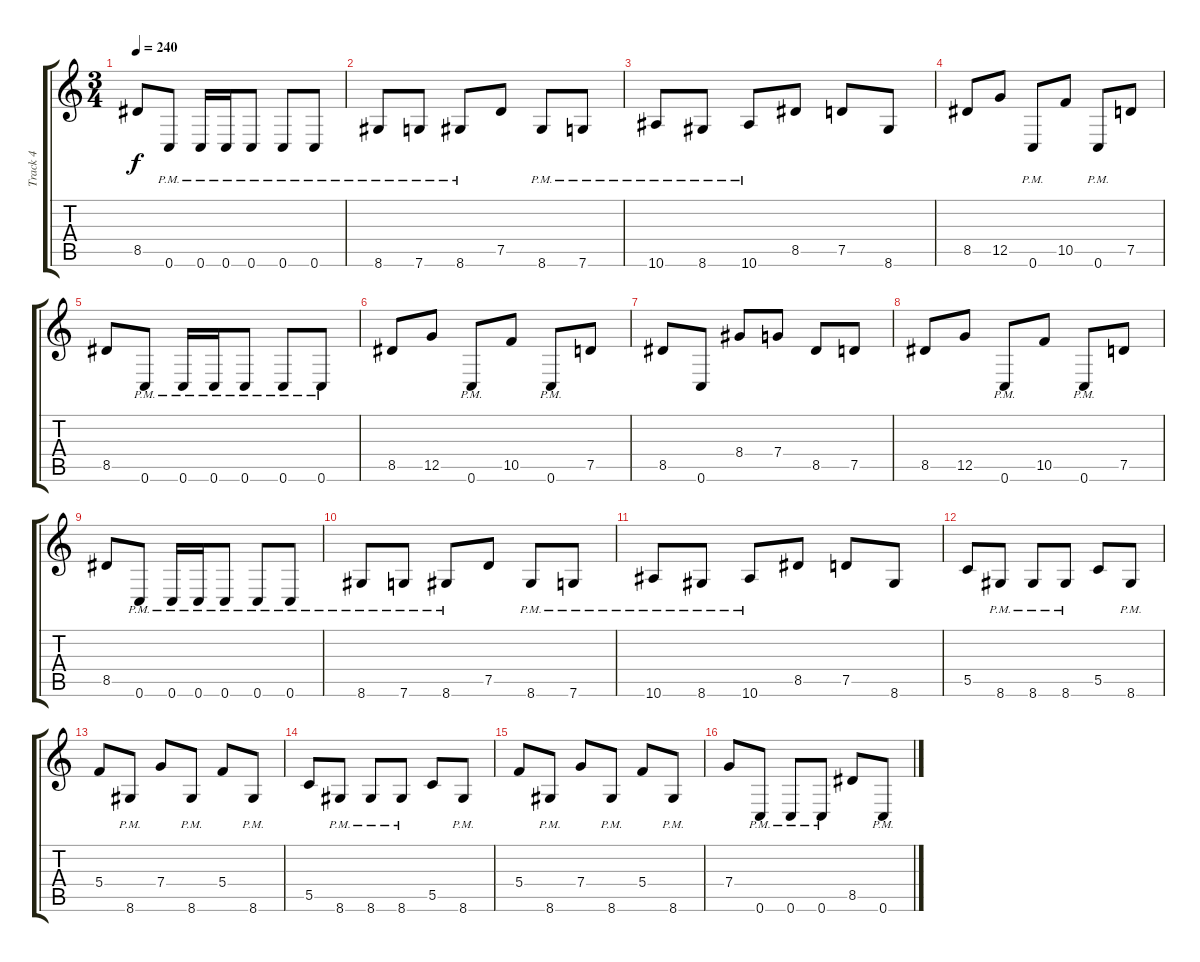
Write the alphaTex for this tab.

\track ("Track 4" "Track 4") {instrument distortionguitar}
\staff {score tabs}
\tuning (D4 A3 F3 C3 G2 C2) {hide}
\ts (3 4)
\tempo 240
\clef g2
\ks c
8.5.8{dy f} 0.6{pm}.8 0.6{pm}.16 0.6{pm}.16 0.6{pm}.8 0.6{pm}.8 0.6{pm}.8 |
8.6{pm}.8 7.6{pm}.8 8.6{pm}.8 7.5.8 8.6{pm}.8 7.6{pm}.8 |
10.6{pm}.8 8.6{pm}.8 10.6{pm}.8 8.5.8 7.5.8 8.6.8 |
8.5.8 12.5.8 0.6{pm}.8 10.5.8 0.6{pm}.8 7.5.8 |
8.5.8 0.6{pm}.8 0.6{pm}.16 0.6{pm}.16 0.6{pm}.8 0.6{pm}.8 0.6{pm}.8 |
8.5.8 12.5.8 0.6{pm}.8 10.5.8 0.6{pm}.8 7.5.8 |
8.5.8 0.6.8 8.4.8 7.4.8 8.5.8 7.5.8 |
8.5.8 12.5.8 0.6{pm}.8 10.5.8 0.6{pm}.8 7.5.8 |
8.5.8 0.6{pm}.8 0.6{pm}.16 0.6{pm}.16 0.6{pm}.8 0.6{pm}.8 0.6{pm}.8 |
8.6{pm}.8 7.6{pm}.8 8.6{pm}.8 7.5.8 8.6{pm}.8 7.6{pm}.8 |
10.6{pm}.8 8.6{pm}.8 10.6{pm}.8 8.5.8 7.5.8 8.6.8 |
5.5.8 8.6{pm}.8 8.6{pm}.8 8.6{pm}.8 5.5.8 8.6{pm}.8 |
5.4.8 8.6{pm}.8 7.4.8 8.6{pm}.8 5.4.8 8.6{pm}.8 |
5.5.8 8.6{pm}.8 8.6{pm}.8 8.6{pm}.8 5.5.8 8.6{pm}.8 |
5.4.8 8.6{pm}.8 7.4.8 8.6{pm}.8 5.4.8 8.6{pm}.8 |
7.4.8 0.6{pm}.8 0.6{pm}.8 0.6{pm}.8 8.5.8 0.6{pm}.8
